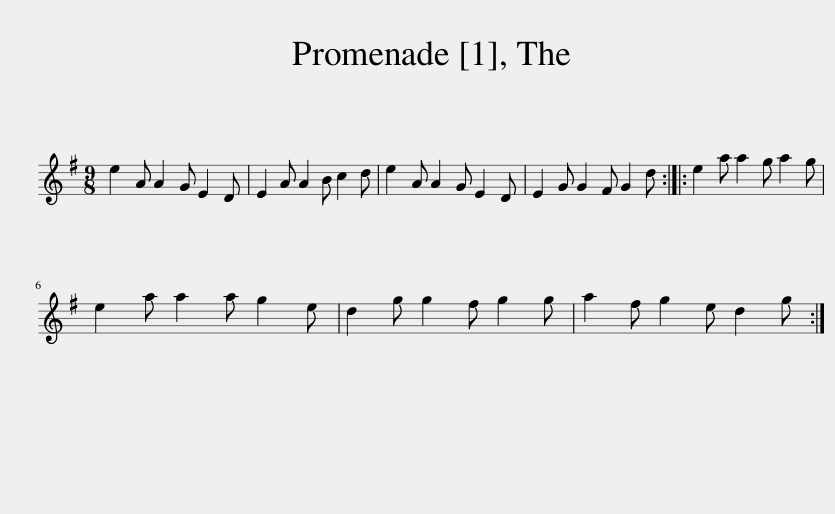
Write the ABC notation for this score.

X:1
L:1/8
M:9/8
I:linebreak $
K:G
V:1 treble
V:1
 e2 A A2 G E2 D | E2 A A2 B c2 d | e2 A A2 G E2 D | E2 G G2 F G2 d :: e2 a a2 g a2 g |$ %5
 e2 a a2 a g2 e | d2 g g2 f g2 g | a2 f g2 e d2 g :| %8
